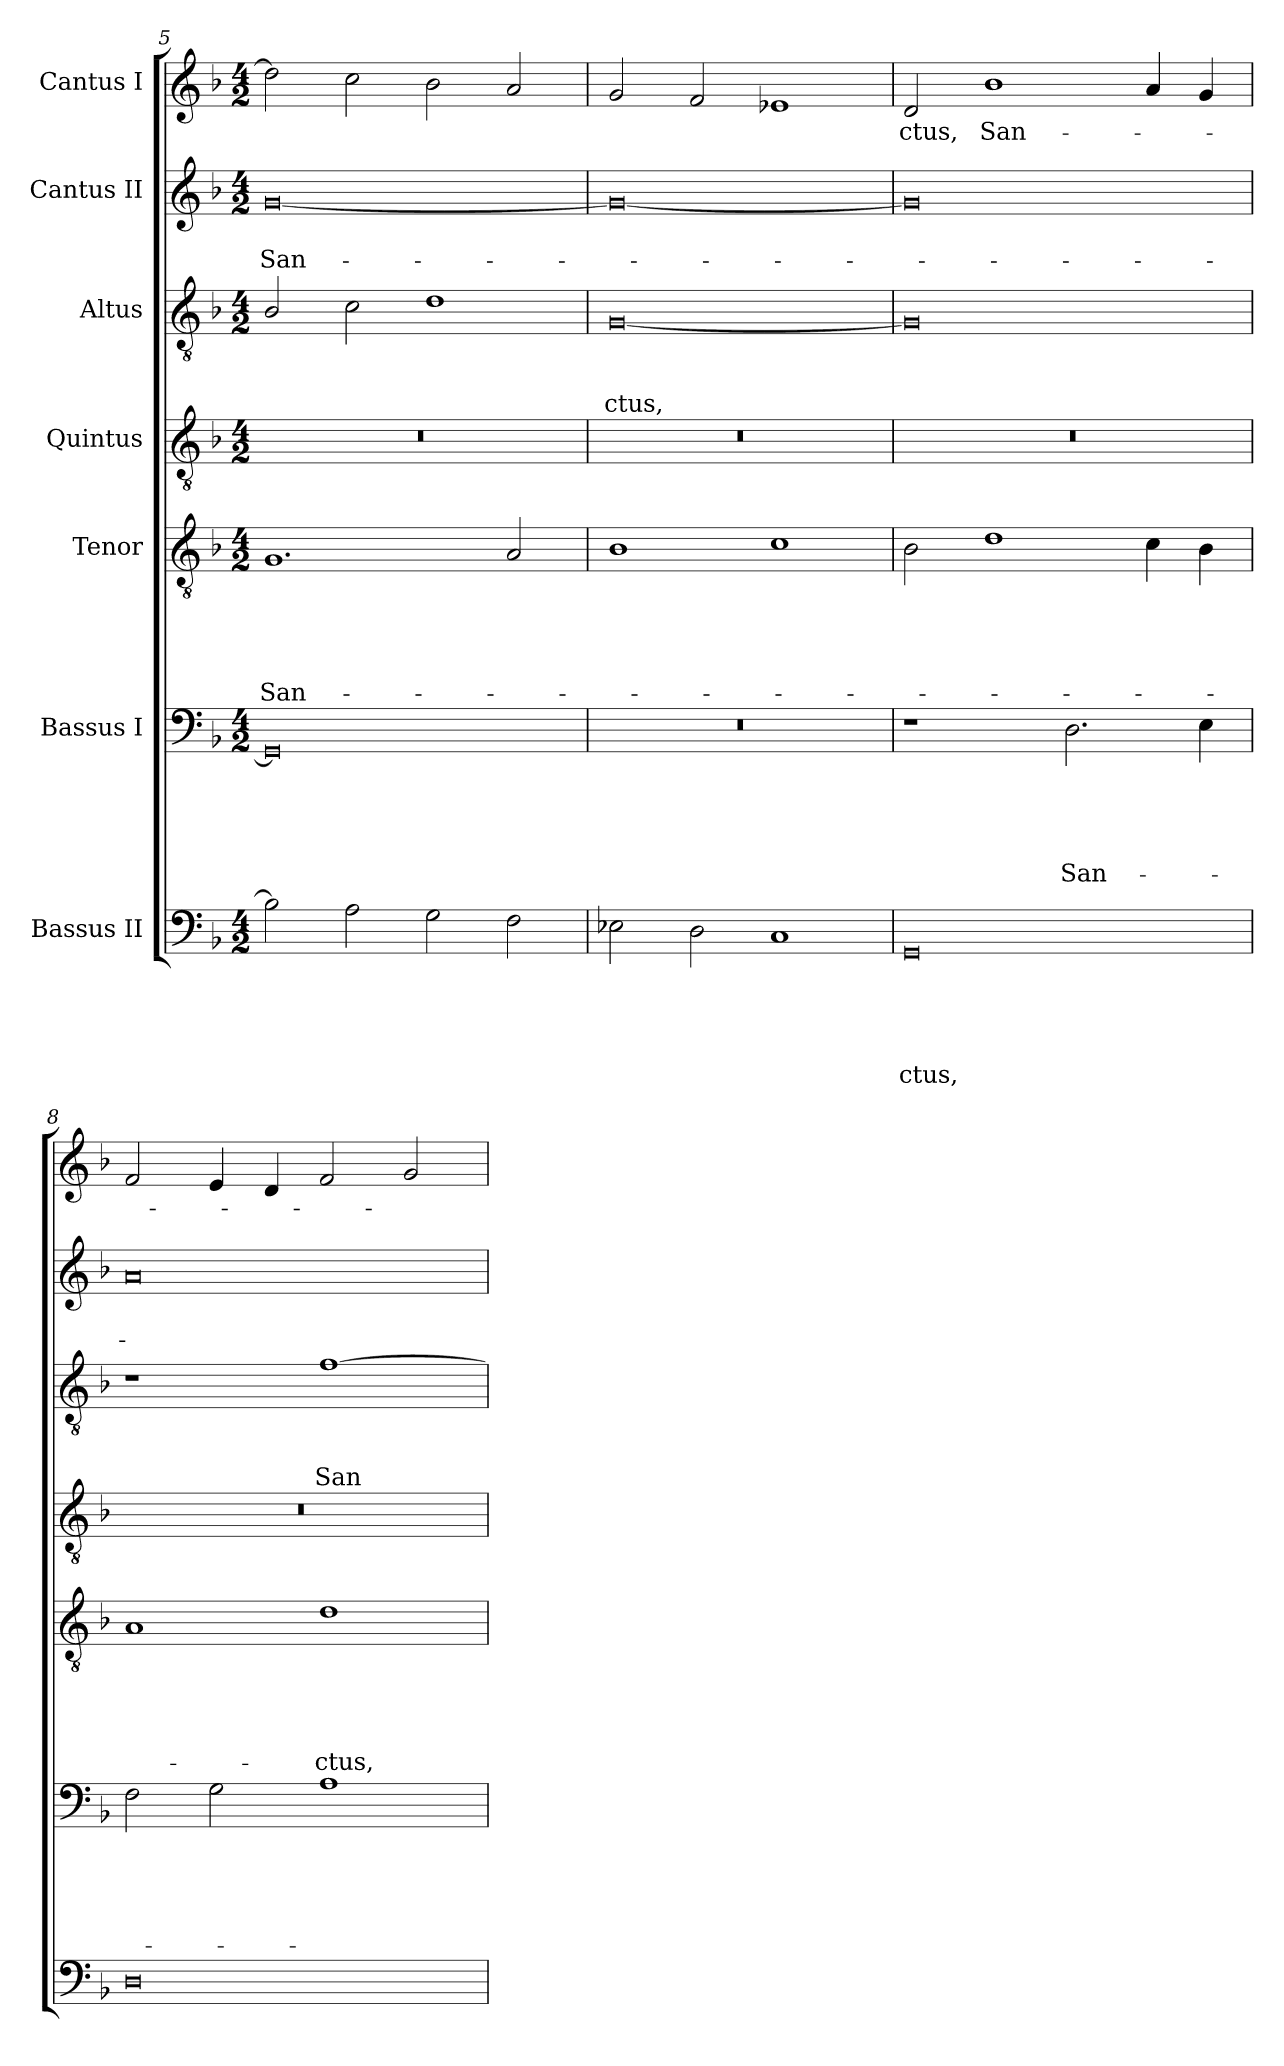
**kern	**text	**text	**text	**text	**text	**kern	**text	**text	**text	**text	**text	**kern	**text	**text	**text	**text	**text	**kern	**kern	**text	**text	**text	**kern	**text	**text	**kern	**text
*part7	*part7	*part7	*part7	*part7	*part7	*part6	*part6	*part6	*part6	*part6	*part6	*part5	*part5	*part5	*part5	*part5	*part5	*part4	*part3	*part3	*part3	*part3	*part2	*part2	*part2	*part1	*part1
*staff7	*staff7	*staff7	*staff7	*staff7	*staff7	*staff6	*staff6	*staff6	*staff6	*staff6	*staff6	*staff5	*staff5	*staff5	*staff5	*staff5	*staff5	*staff4	*staff3	*staff3	*staff3	*staff3	*staff2	*staff2	*staff2	*staff1	*staff1
*I"Bassus II	*	*	*	*	*	*I"Bassus I	*	*	*	*	*	*I"Tenor	*	*	*	*	*	*I"Quintus	*I"Altus	*	*	*	*I"Cantus II	*	*	*I"Cantus I	*
*clefF4	*	*	*	*	*	*clefF4	*	*	*	*	*	*clefGv2	*	*	*	*	*	*clefGv2	*clefGv2	*	*	*	*clefG2	*	*	*clefG2	*
*k[b-]	*	*	*	*	*	*k[b-]	*	*	*	*	*	*k[b-]	*	*	*	*	*	*k[b-]	*k[b-]	*	*	*	*k[b-]	*	*	*k[b-]	*
*M4/2	*	*	*	*	*	*M4/2	*	*	*	*	*	*M4/2	*	*	*	*	*	*M4/2	*M4/2	*	*	*	*M4/2	*	*	*M4/2	*
=5	=5	=5	=5	=5	=5	=5	=5	=5	=5	=5	=5	=5	=5	=5	=5	=5	=5	=5	=5	=5	=5	=5	=5	=5	=5	=5	=5
2B-\]	.	.	.	.	.	0GG/]	.	.	.	.	.	1.G/	.	.	.	.	San-	0r	2B-/	.	.	.	[0g/	.	San-	2dd\]	.
2A\	.	.	.	.	.	.	.	.	.	.	.	.	.	.	.	.	.	.	2c\	.	.	.	.	.	.	2cc\	.
2G\	.	.	.	.	.	.	.	.	.	.	.	.	.	.	.	.	.	.	1d\	.	.	.	.	.	.	2b-\	.
2F\	.	.	.	.	.	.	.	.	.	.	.	2A/	.	.	.	.	.	.	.	.	.	.	.	.	.	2a/	.
=6	=6	=6	=6	=6	=6	=6	=6	=6	=6	=6	=6	=6	=6	=6	=6	=6	=6	=6	=6	=6	=6	=6	=6	=6	=6	=6	=6
2E-X\	.	.	.	.	.	0r	.	.	.	.	.	1B-\	.	.	.	.	.	0r	[0G/	.	.	-ctus,	0g/_	.	.	2g/	.
2D\	.	.	.	.	.	.	.	.	.	.	.	.	.	.	.	.	.	.	.	.	.	.	.	.	.	2f/	.
1C/	.	.	.	.	.	.	.	.	.	.	.	1c\	.	.	.	.	.	.	.	.	.	.	.	.	.	1e-X/	.
=7	=7	=7	=7	=7	=7	=7	=7	=7	=7	=7	=7	=7	=7	=7	=7	=7	=7	=7	=7	=7	=7	=7	=7	=7	=7	=7	=7
0GG/	.	.	.	.	-ctus,	1r	.	.	.	.	.	2B-\	.	.	.	.	.	0r	0G/]	.	.	.	0g/]	.	.	2d/	-ctus,
.	.	.	.	.	.	.	.	.	.	.	.	1d/	.	.	.	.	.	.	.	.	.	.	.	.	.	1b-\	San-
.	.	.	.	.	.	2.D\	.	.	.	.	San-	.	.	.	.	.	.	.	.	.	.	.	.	.	.	.	.
.	.	.	.	.	.	.	.	.	.	.	.	4c\	.	.	.	.	.	.	.	.	.	.	.	.	.	4a/	.
.	.	.	.	.	.	4E\	.	.	.	.	.	4B-\	.	.	.	.	.	.	.	.	.	.	.	.	.	4g/	.
=8	=8	=8	=8	=8	=8	=8	=8	=8	=8	=8	=8	=8	=8	=8	=8	=8	=8	=8	=8	=8	=8	=8	=8	=8	=8	=8	=8
0D\	.	.	.	.	.	2F\	.	.	.	.	.	1A/	.	.	.	.	.	0r	1r	.	.	.	0a/	.	.	2f/	.
.	.	.	.	.	.	2G\	.	.	.	.	.	.	.	.	.	.	.	.	.	.	.	.	.	.	.	4e/	.
.	.	.	.	.	.	.	.	.	.	.	.	.	.	.	.	.	.	.	.	.	.	.	.	.	.	4d/	.
.	.	.	.	.	.	1A\	.	.	.	.	.	1d\	.	.	.	.	-ctus,	.	[1f\	.	.	San-	.	.	.	2f/	.
.	.	.	.	.	.	.	.	.	.	.	.	.	.	.	.	.	.	.	.	.	.	.	.	.	.	2g/	.
=	=	=	=	=	=	=	=	=	=	=	=	=	=	=	=	=	=	=	=	=	=	=	=	=	=	=	=
*-	*-	*-	*-	*-	*-	*-	*-	*-	*-	*-	*-	*-	*-	*-	*-	*-	*-	*-	*-	*-	*-	*-	*-	*-	*-	*-	*-
